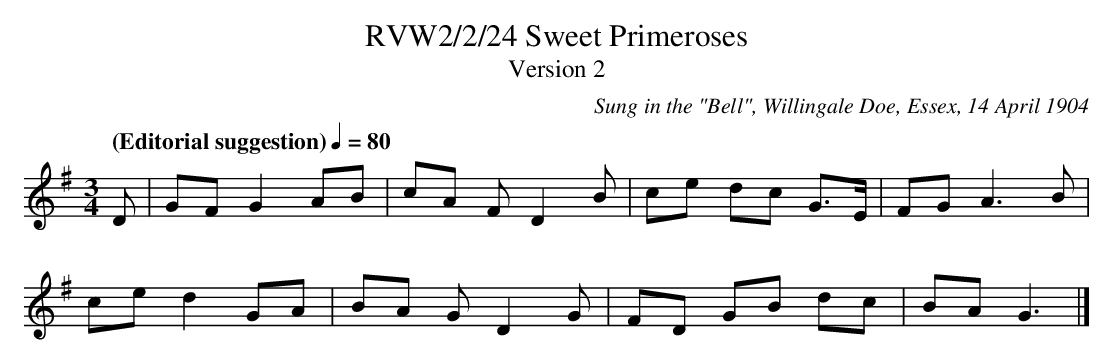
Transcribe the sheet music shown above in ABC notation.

X:1
T:RVW2/2/24 Sweet Primeroses
T: Version 2
C:Sung in the "Bell", Willingale Doe, Essex, 14 April 1904
L:1/8
Q: "(Editorial suggestion)" 1/4=80
M:3/4
K:G
D | GF G2 AB |cA F D2 B | ce dc G3/2E/2 | FG A3 B|
ce d2 GA | BA G D2 G | FD GB dc | BA G3|]
